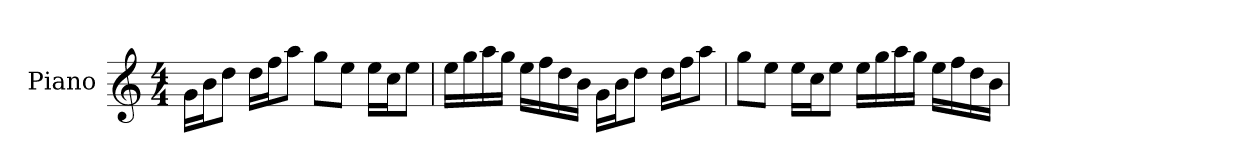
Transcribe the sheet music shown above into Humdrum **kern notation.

**kern
*part1
*staff1
*I"Piano
*I'P-no
*clefG2
*k[]
*M4/4
*MM90
=1
16g\LL
16b\J
8dd\J
16dd\LL
16ff\J
8aa\J
8gg\L
8ee\J
16ee\LL
16cc\J
8ee\J
=2
16ee\LL
16gg\
16aa\
16gg\JJ
16ee\LL
16ff\
16dd\
16b\JJ
16g\LL
16b\J
8dd\J
16dd\LL
16ff\J
8aa\J
=3
8gg\L
8ee\J
16ee\LL
16cc\J
8ee\J
16ee\LL
16gg\
16aa\
16gg\JJ
16ee\LL
16ff\
16dd\
16b\JJ
=
*-
